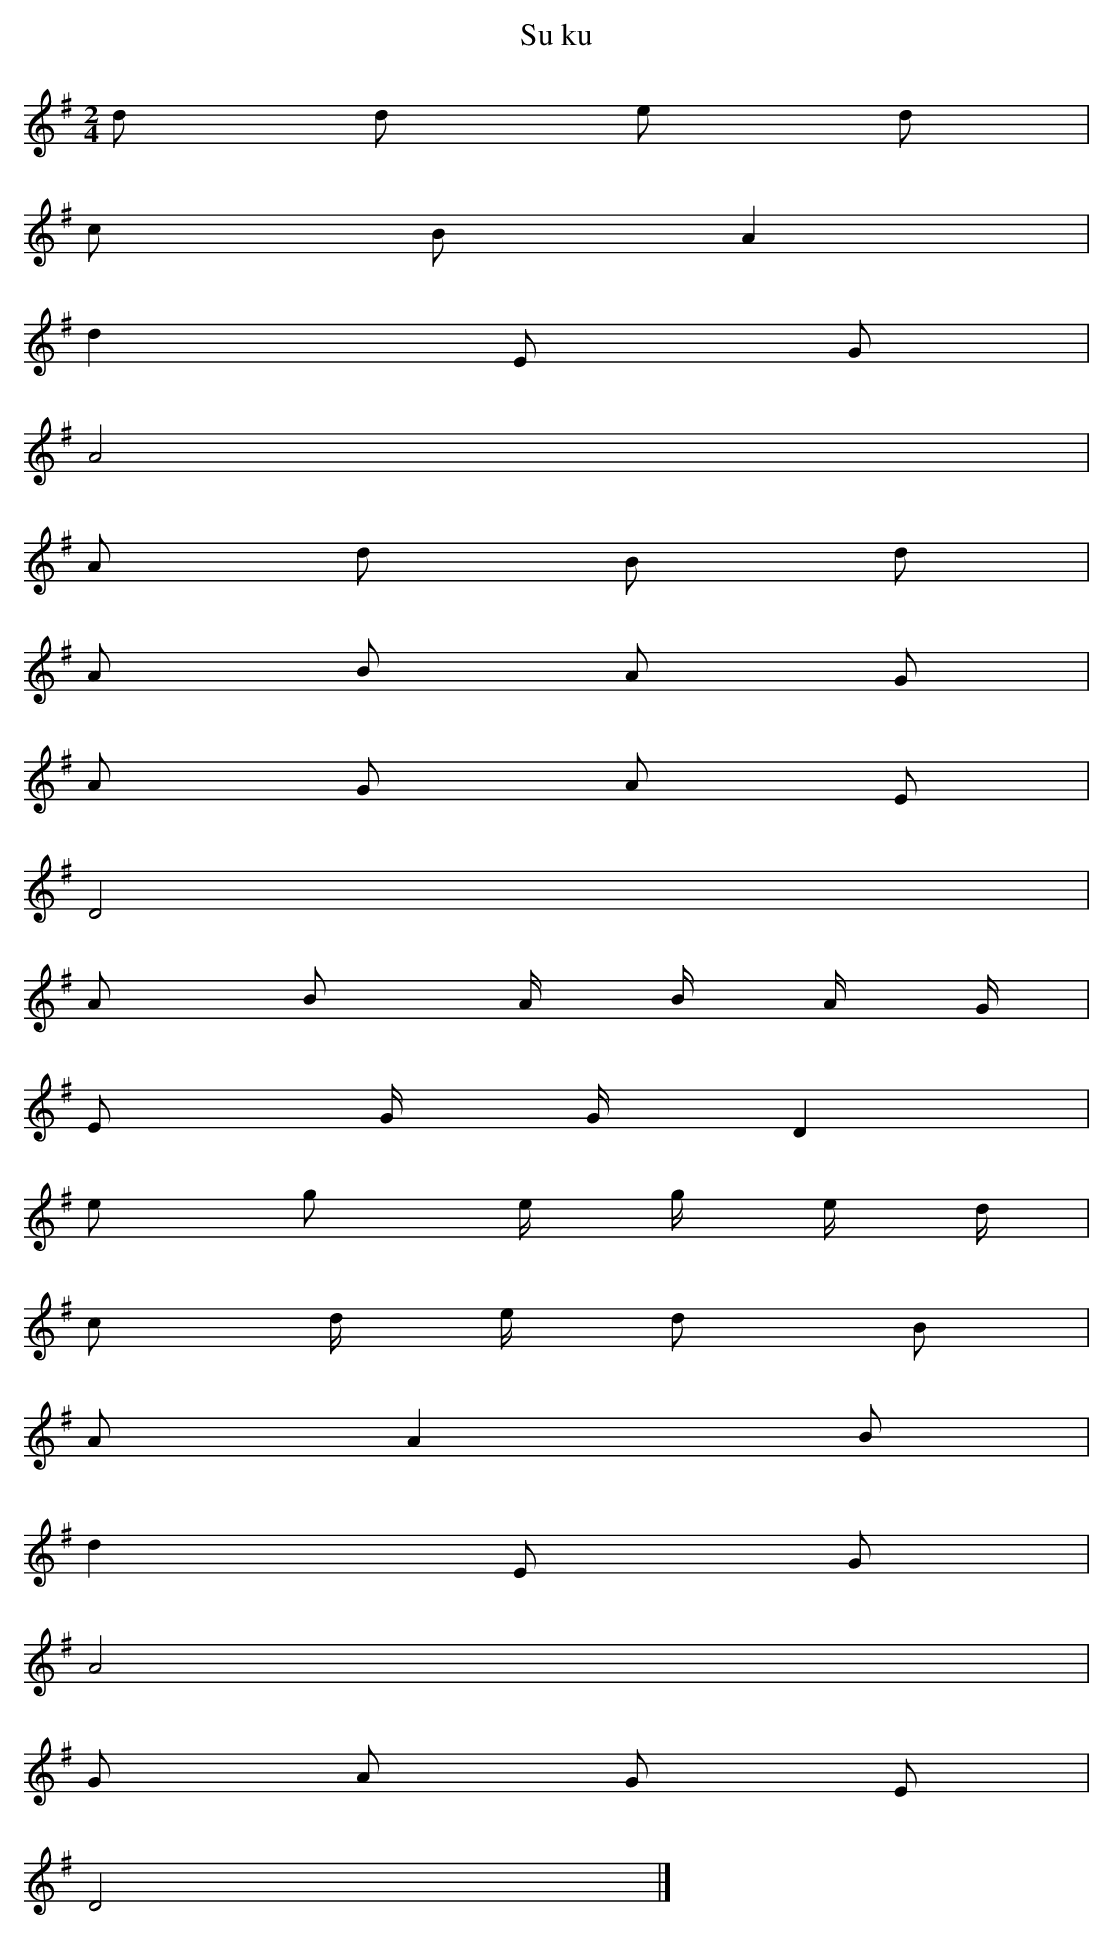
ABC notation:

X:1
T: Su ku
L: 1/8
M: 2/4
K: G
d d e d [I:setbarnb 1]|
c BA2 |
d2E G |
A4 |
A d B d |
A B A G |
A G A E |
D4 |
A B A/ B/ A/ G/ |
E G/ G/D2 |
e g e/ g/ e/ d/ |
c d/ e/ d B |
AA2B |
d2E G |
A4 |
G A G E |
D4 |]
